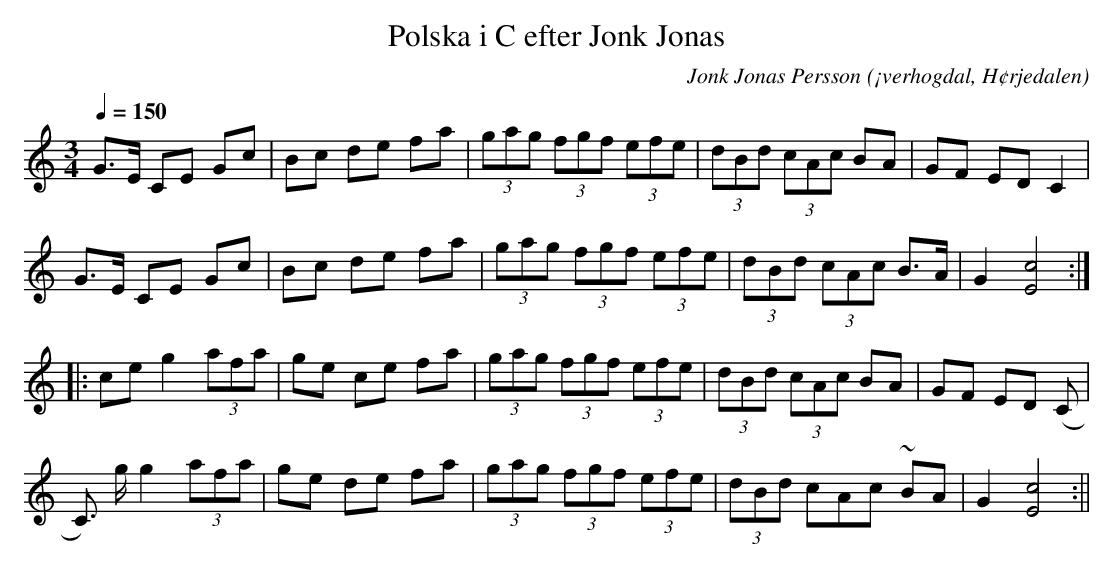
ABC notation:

X:1
T:Polska i C efter Jonk Jonas
O:¡verhogdal, H¢rjedalen
Q:1/4=150
M:3/4
C:Jonk Jonas Persson
K:C
G>E CE Gc | Bc de fa | (3gag (3fgf (3efe | (3dBd (3cAc BA | GF ED C2 |
G>E CE Gc | Bc de fa | (3gag (3fgf (3efe | (3dBd (3cAc B>A | G2 [c4E4] :||:
ce g2 (3afa | ge ce fa | (3gag (3fgf (3efe | (3dBd (3cAc BA | GF ED (C |
C)> g g2 (3afa | ge de fa | (3gag (3fgf (3efe | (3dBd cAc ~BA | G2 [c4E4] :||
